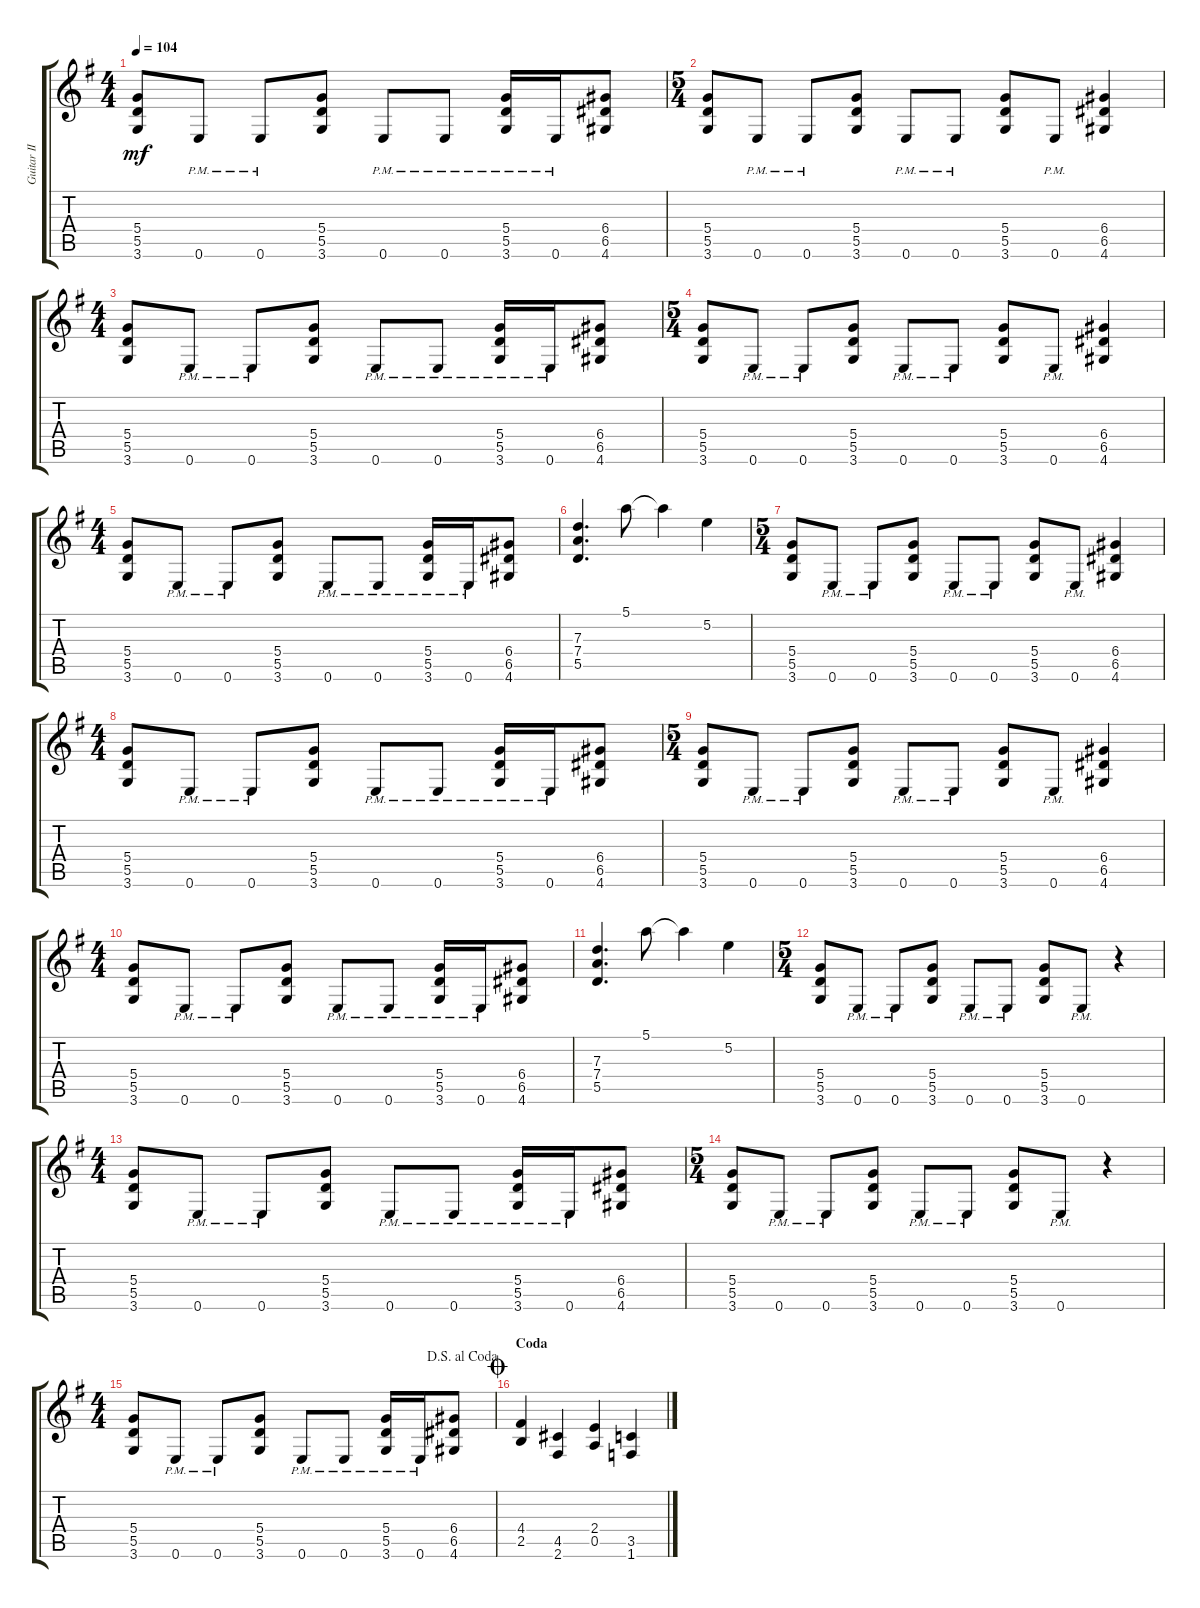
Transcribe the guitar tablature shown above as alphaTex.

\track ("Guitar II + III (Norimi)" "Guitar II ") {instrument overdrivenguitar}
\staff {score tabs}
\tuning (E4 B3 G3 D3 A2 E2) {hide}
\ts (4 4)
\tempo 104
\clef g2
\ks eminor
(5.4 5.5 3.6).8{dy mf} 0.6{pm}.8 0.6{pm}.8 (5.4 5.5 3.6).8 0.6{pm}.8 0.6{pm}.8 (5.4{pm} 5.5{pm} 3.6{pm}).16 0.6{pm}.16 (6.4 6.5 4.6).8 |
\ts (5 4)
(5.4 5.5 3.6).8 0.6{pm}.8 0.6{pm}.8 (5.4 5.5 3.6).8 0.6{pm}.8 0.6{pm}.8 (5.4 5.5 3.6).8 0.6{pm}.8 (6.4 6.5 4.6).4 |
\ts (4 4)
(5.4 5.5 3.6).8 0.6{pm}.8 0.6{pm}.8 (5.4 5.5 3.6).8 0.6{pm}.8 0.6{pm}.8 (5.4{pm} 5.5{pm} 3.6{pm}).16 0.6{pm}.16 (6.4 6.5 4.6).8 |
\ts (5 4)
(5.4 5.5 3.6).8 0.6{pm}.8 0.6{pm}.8 (5.4 5.5 3.6).8 0.6{pm}.8 0.6{pm}.8 (5.4 5.5 3.6).8 0.6{pm}.8 (6.4 6.5 4.6).4 |
\ts (4 4)
(5.4 5.5 3.6).8 0.6{pm}.8 0.6{pm}.8 (5.4 5.5 3.6).8 0.6{pm}.8 0.6{pm}.8 (5.4{pm} 5.5{pm} 3.6{pm}).16 0.6{pm}.16 (6.4 6.5 4.6).8 |
(7.3 7.4 5.5).4{d} 5.1.8 5.1{t}.4 5.2.4 |
\ts (5 4)
(5.4 5.5 3.6).8 0.6{pm}.8 0.6{pm}.8 (5.4 5.5 3.6).8 0.6{pm}.8 0.6{pm}.8 (5.4 5.5 3.6).8 0.6{pm}.8 (6.4 6.5 4.6).4 |
\ts (4 4)
(5.4 5.5 3.6).8 0.6{pm}.8 0.6{pm}.8 (5.4 5.5 3.6).8 0.6{pm}.8 0.6{pm}.8 (5.4{pm} 5.5{pm} 3.6{pm}).16 0.6{pm}.16 (6.4 6.5 4.6).8 |
\ts (5 4)
(5.4 5.5 3.6).8 0.6{pm}.8 0.6{pm}.8 (5.4 5.5 3.6).8 0.6{pm}.8 0.6{pm}.8 (5.4 5.5 3.6).8 0.6{pm}.8 (6.4 6.5 4.6).4 |
\ts (4 4)
(5.4 5.5 3.6).8 0.6{pm}.8 0.6{pm}.8 (5.4 5.5 3.6).8 0.6{pm}.8 0.6{pm}.8 (5.4{pm} 5.5{pm} 3.6{pm}).16 0.6{pm}.16 (6.4 6.5 4.6).8 |
(7.3 7.4 5.5).4{d} 5.1.8 5.1{t}.4 5.2.4 |
\ts (5 4)
(5.4 5.5 3.6).8 0.6{pm}.8 0.6{pm}.8 (5.4 5.5 3.6).8 0.6{pm}.8 0.6{pm}.8 (5.4 5.5 3.6).8 0.6{pm}.8 r.4 |
\ts (4 4)
(5.4 5.5 3.6).8 0.6{pm}.8 0.6{pm}.8 (5.4 5.5 3.6).8 0.6{pm}.8 0.6{pm}.8 (5.4{pm} 5.5{pm} 3.6{pm}).16 0.6{pm}.16 (6.4 6.5 4.6).8 |
\ts (5 4)
(5.4 5.5 3.6).8 0.6{pm}.8 0.6{pm}.8 (5.4 5.5 3.6).8 0.6{pm}.8 0.6{pm}.8 (5.4 5.5 3.6).8 0.6{pm}.8 r.4 |
\ts (4 4)
\jump dalsegnoalcoda
(5.4 5.5 3.6).8 0.6{pm}.8 0.6{pm}.8 (5.4 5.5 3.6).8 0.6{pm}.8 0.6{pm}.8 (5.4{pm} 5.5{pm} 3.6{pm}).16 0.6{pm}.16 (6.4 6.5 4.6).8 |
\section ("" "Coda")
\jump coda
(4.4 2.5).4 (4.5 2.6).4 (2.4 0.5).4 (3.5 1.6).4
